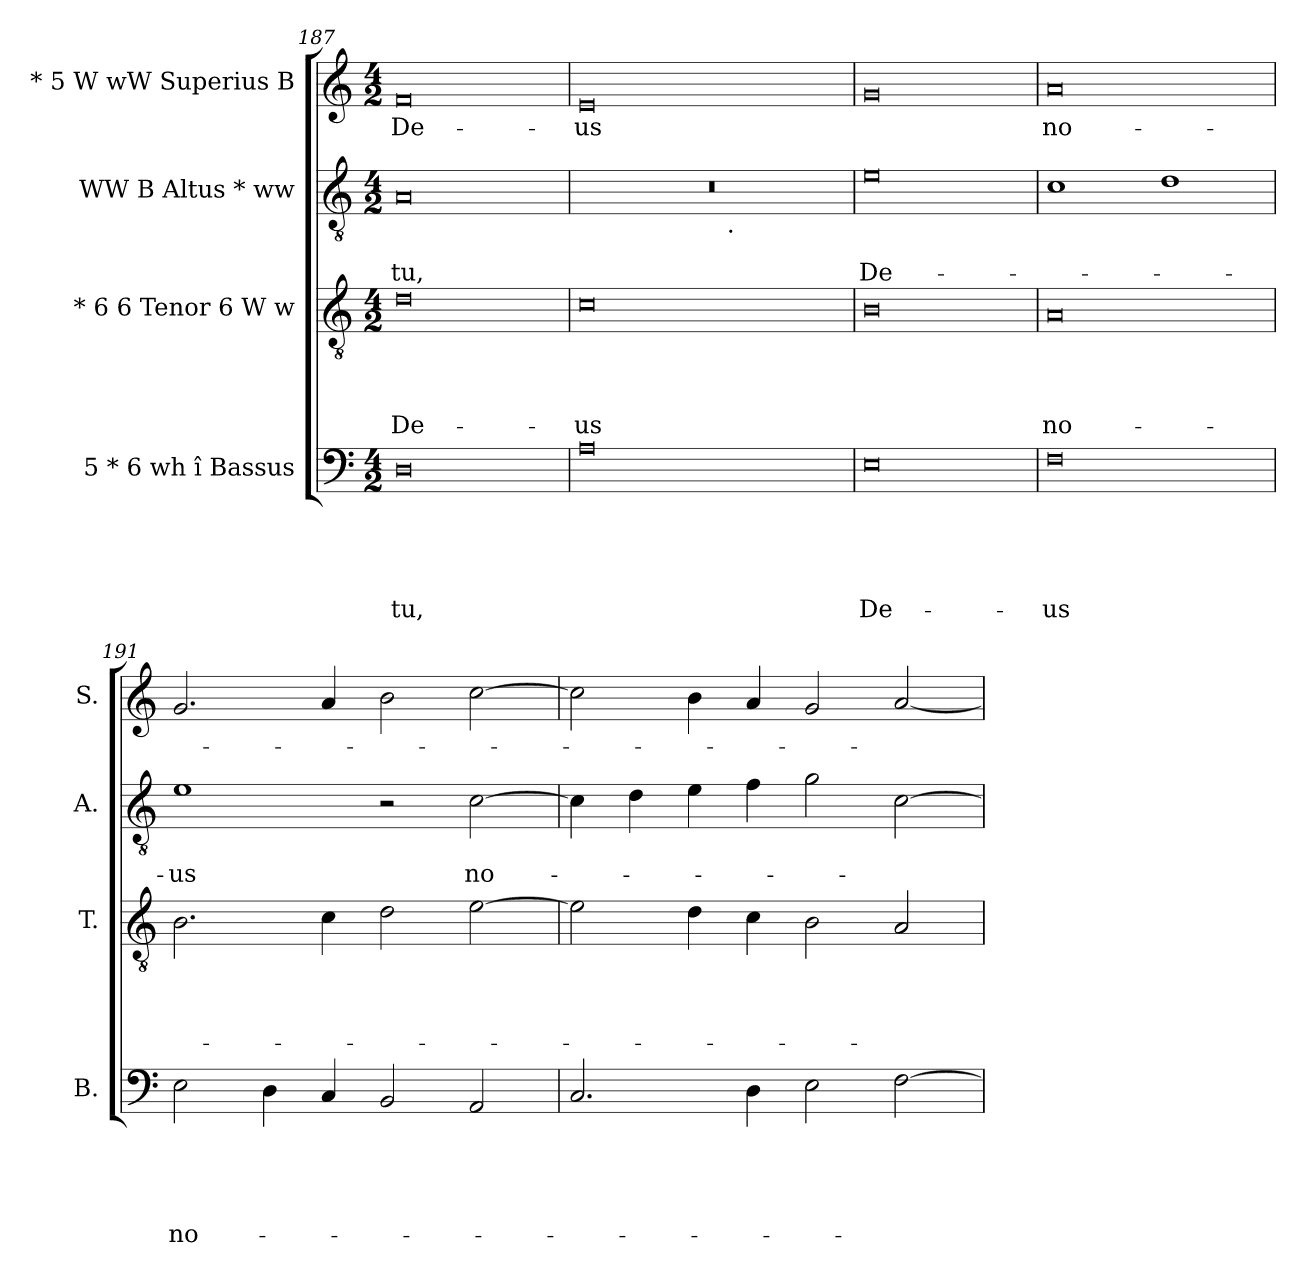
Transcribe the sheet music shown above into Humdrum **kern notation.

**kern	**text	**text	**text	**text	**text	**kern	**text	**text	**text	**text	**kern	**text	**text	**kern	**text
*part4	*part4	*part4	*part4	*part4	*part4	*part3	*part3	*part3	*part3	*part3	*part2	*part2	*part2	*part1	*part1
*staff4	*staff4	*staff4	*staff4	*staff4	*staff4	*staff3	*staff3	*staff3	*staff3	*staff3	*staff2	*staff2	*staff2	*staff1	*staff1
*I"5 * 6 wh î Bassus	*	*	*	*	*	*I"* 6 6 Tenor 6 W w	*	*	*	*	*I"WW B Altus * ww	*	*	*I"* 5 W wW Superius B	*
*I'B.	*	*	*	*	*	*I'T.	*	*	*	*	*I'A.	*	*	*I'S.	*
*clefF4	*	*	*	*	*	*clefGv2	*	*	*	*	*clefGv2	*	*	*clefG2	*
*k[]	*	*	*	*	*	*k[]	*	*	*	*	*k[]	*	*	*k[]	*
*C:	*	*	*	*	*	*C:	*	*	*	*	*C:	*	*	*C:	*
*M4/2	*	*	*	*	*	*M4/2	*	*	*	*	*M4/2	*	*	*M4/2	*
=187	=187	=187	=187	=187	=187	=187	=187	=187	=187	=187	=187	=187	=187	=187	=187
!	!	!	!	!	!LO:LY:b	!	!	!	!	!LO:LY:b	!	!	!LO:LY:b	!	!LO:LY:b
0D	.	.	.	.	tu,	0d	.	.	.	De-	0A	.	tu,	0f	De-
=188	=188	=188	=188	=188	=188	=188	=188	=188	=188	=188	=188	=188	=188	=188	=188
!	!	!	!	!	!	!	!	!	!	!LO:LY:b	!	!	!	!	!LO:LY:b
*	*	*	*	*	*	*	*	*	*	*	*^	*	*	*	*
0A	.	.	.	.	.	0c	.	.	.	-us	0r	2ryy	.	.	0e	-us
.	.	.	.	.	.	.	.	.	.	.	.	4...ryy	.	.	.	.
!	!	!	!	!	!	!	!	!	!	!	!	!LO:TX:b:t=.	!	!	!	!
.	.	.	.	.	.	.	.	.	.	.	.	1ryy	.	.	.	.
.	.	.	.	.	.	.	.	.	.	.	.	32ryy	.	.	.	.
!!LO:LB:g=z
=189	=189	=189	=189	=189	=189	=189	=189	=189	=189	=189	=189	=189	=189	=189	=189	=189
!	!	!	!	!	!LO:LY:b	!	!	!	!	!	!	!	!	!LO:LY:b	!	!
*	*	*	*	*	*	*	*	*	*	*	*v	*v	*	*	*	*
0E	.	.	.	.	De-	0B	.	.	.	.	0e	.	De-	0g	.
=190	=190	=190	=190	=190	=190	=190	=190	=190	=190	=190	=190	=190	=190	=190	=190
!	!	!	!	!	!LO:LY:b:rj	!	!	!	!	!LO:LY:b	!	!	!	!	!LO:LY:b
0F	.	.	.	.	-us	0A	.	.	.	no-	1c	.	.	0a	no-
.	.	.	.	.	.	.	.	.	.	.	1d	.	.	.	.
=191	=191	=191	=191	=191	=191	=191	=191	=191	=191	=191	=191	=191	=191	=191	=191
!	!	!	!	!	!LO:LY:b	!	!	!	!	!	!	!	!LO:LY:b	!	!
2E\	.	.	.	.	no-	2.B\	.	.	.	.	1e	.	-us	2.g/	.
4D\	.	.	.	.	.	.	.	.	.	.	.	.	.	.	.
4C/	.	.	.	.	.	4c\	.	.	.	.	.	.	.	4a/	.
2BB/	.	.	.	.	.	2d\	.	.	.	.	2r	.	.	2b\	.
!	!	!	!	!	!	!	!	!	!	!	!	!	!LO:LY:b	!	!
2AA/	.	.	.	.	.	[>2e\	.	.	.	.	[>2c\	.	no-	[>2cc\	.
=192	=192	=192	=192	=192	=192	=192	=192	=192	=192	=192	=192	=192	=192	=192	=192
2.C/	.	.	.	.	.	2e\]	.	.	.	.	4c\]	.	.	2cc\]	.
.	.	.	.	.	.	.	.	.	.	.	4d\	.	.	.	.
.	.	.	.	.	.	4d\	.	.	.	.	4e\	.	.	4b\	.
4D\	.	.	.	.	.	4c\	.	.	.	.	4f\	.	.	4a/	.
2E\	.	.	.	.	.	2B\	.	.	.	.	2g\	.	.	2g/	.
[>2F\	.	.	.	.	.	2A/	.	.	.	.	[>2c\	.	.	[<2a/	.
=	=	=	=	=	=	=	=	=	=	=	=	=	=	=	=
*-	*-	*-	*-	*-	*-	*-	*-	*-	*-	*-	*-	*-	*-	*-	*-
